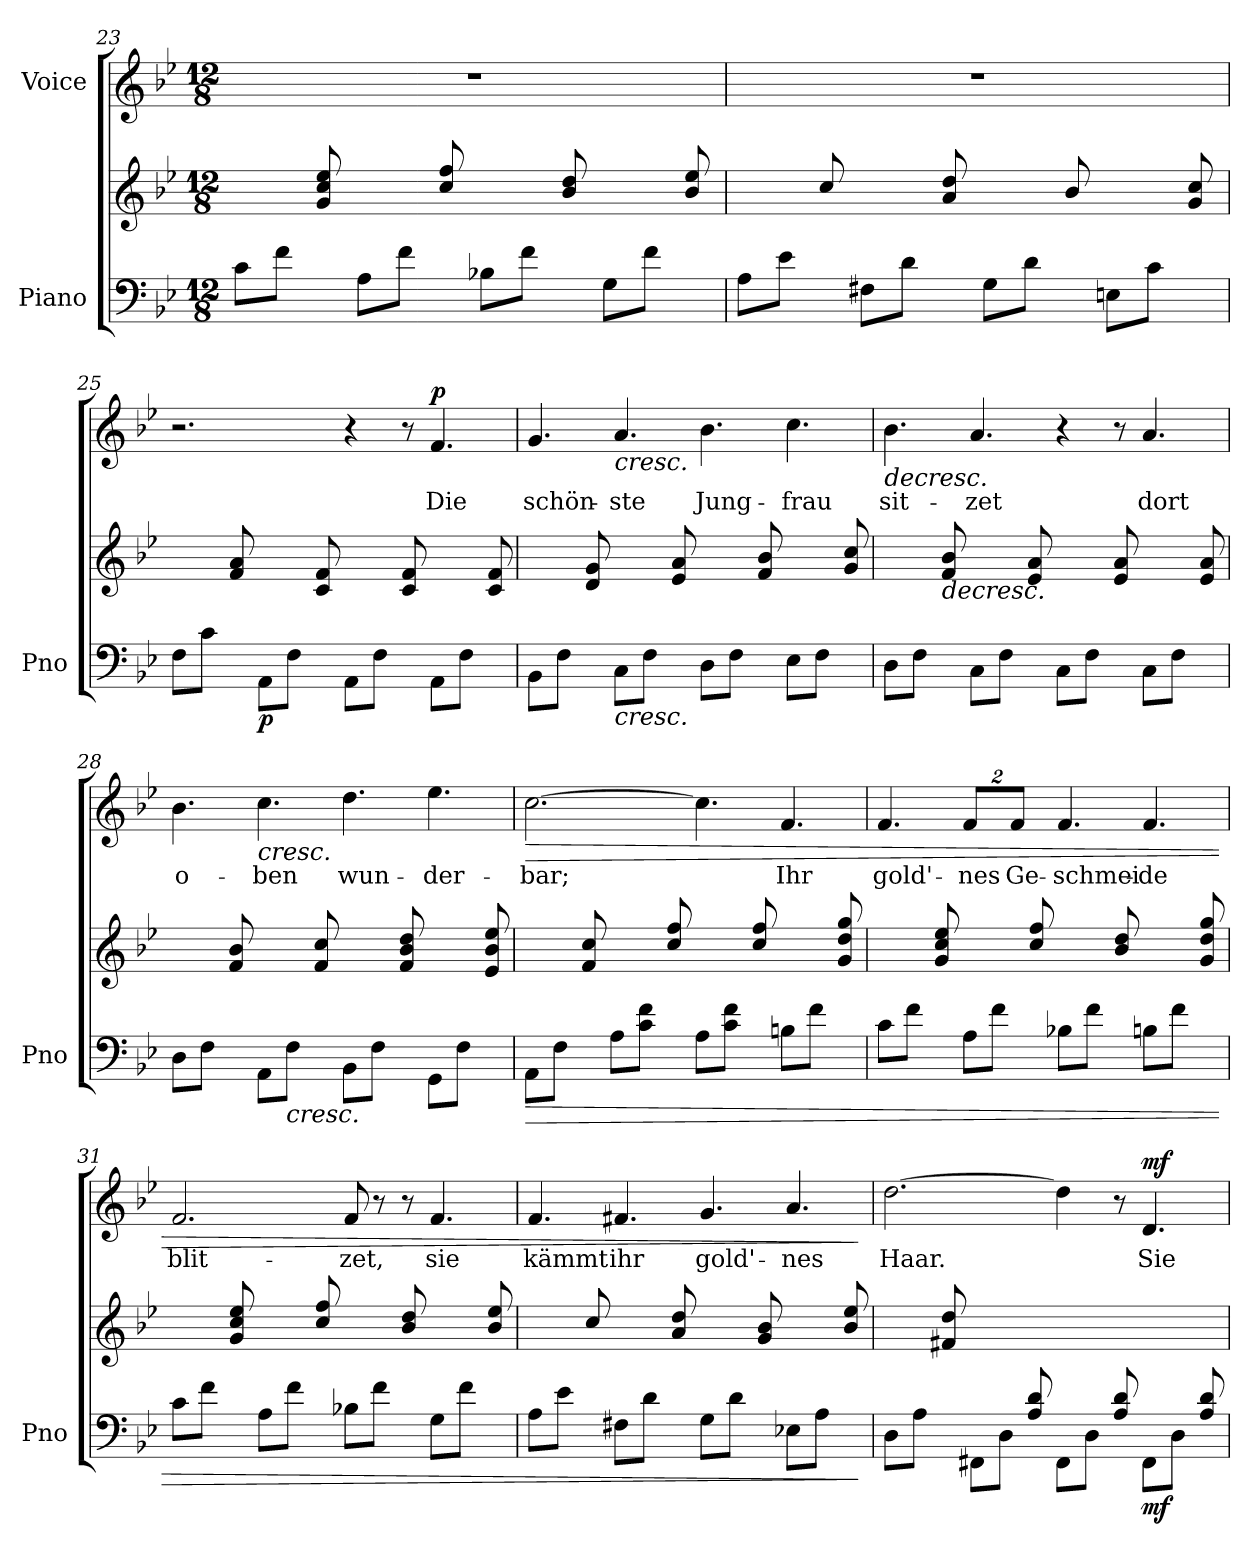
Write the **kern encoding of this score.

**kern	**kern	**dynam	**kern	**text	**dynam
*part2	*part2	*part2	*part1	*part1	*part1
*staff3	*staff2	*staff2/3	*staff1	*staff1	*staff1
*I"Piano	*	*	*I"Voice	*	*
*I'Pno	*	*	*	*	*
*clefF4	*clefG2	*	*clefG2	*	*
*k[b-e-]	*k[b-e-]	*	*k[b-e-]	*	*
*M12/8	*M12/8	*	*M12/8	*	*
=23	=23	=23	=23	=23	=23
*	*^	*	*	*	*
(8c\L	1.ryy	4ryy	.	1.r	.	.
8f\J	.	.	.	.	.	.
8ryy	.	8g/ 8cc/ 8ee-/)	.	.	.	.
(8A\L	.	4ryy	.	.	.	.
8f\J	.	.	.	.	.	.
8ryy	.	8cc/ 8ff/)	.	.	.	.
(8B-X\L	.	4ryy	.	.	.	.
8f\J	.	.	.	.	.	.
8ryy	.	8b-/ 8dd/)	.	.	.	.
(8G\L	.	4ryy	.	.	.	.
8f\J	.	.	.	.	.	.
8ryy	.	8b-/ 8ee-/)	.	.	.	.
!!LO:LB:g=z
=24	=24	=24	=24	=24	=24	=24
(8A\L	1.ryy	4ryy	.	1.r	.	.
8e-\J	.	.	.	.	.	.
8ryy	.	8cc/)	.	.	.	.
(8F#X\L	.	4ryy	.	.	.	.
8d\J	.	.	.	.	.	.
8ryy	.	8a/ 8dd/)	.	.	.	.
(8G\L	.	4ryy	.	.	.	.
8d\J	.	.	.	.	.	.
8ryy	.	8b-/)	.	.	.	.
(8En\L	.	4ryy	.	.	.	.
8c\J	.	.	.	.	.	.
8ryy	.	8g/ 8cc/)	.	.	.	.
!!LO:LB:g=z
=25	=25	=25	=25	=25	=25	=25
(8F\L	1.ryy	4ryy	.	2.r	.	.
8c\J	.	.	.	.	.	.
8ryy	.	8f/ 8a/)	.	.	.	.
!	!	!	!LO:DY:b=2	!	!	!
(8AA\L	.	4ryy	p	.	.	.
8F\J	.	.	.	.	.	.
8ryy	.	8c/ 8f/)	.	.	.	.
(8AA\L	.	4ryy	.	4r	.	.
8F\J	.	.	.	.	.	.
8ryy	.	8c/ 8f/)	.	8r	.	.
!	!	!	!	!	!LO:LY:b	!LO:DY:b
(8AA\L	.	4ryy	.	4.f/	Die	p
8F\J	.	.	.	.	.	.
8ryy	.	8c/ 8f/)	.	.	.	.
=26	=26	=26	=26	=26	=26	=26
!	!	!	!	!	!LO:LY:b	!
(8BB-\L	1.ryy	4ryy	.	4.g/	schön-	.
8F\J	.	.	.	.	.	.
8ryy	.	8d/ 8g/)	.	.	.	.
!	!	!	!LO:HP:b=2	!	!LO:LY:b	!LO:HP:b
(8C\L	.	4ryy	<	4.a/	-ste	<
8F\J	.	.	.	.	.	.
8ryy	.	8e-/ 8a/)	.	.	.	.
!	!	!	!	!	!LO:LY:b	!
(8D\L	.	4ryy	.	4.b-\	Jung-	.
8F\J	.	.	.	.	.	.
8ryy	.	8f/ 8b-/)	.	.	.	.
!	!	!	!	!	!LO:LY:b	!
(8E-\L	.	4ryy	.	4.cc\	-frau	.
8F\J	.	.	.	.	.	.
8ryy	.	8g/ 8cc/)	.	.	.	.
!!LO:PB:g=z
=27	=27	=27	=27	=27	=27	=27
!	!	!	!	!	!LO:LY:b	!LO:HP:b
(8D\L	1.ryy	4ryy	.	4.b-\	sit-	>
8F\J	.	.	.	.	.	.
!	!	!	!LO:HP:b	!	!	!
8ryy	.	8f/ 8b-/)	>	.	.	.
!	!	!	!	!	!LO:LY:b	!
(8C\L	.	4ryy	.	4.a/	-zet	.
8F\J	.	.	.	.	.	.
8ryy	.	8e-/ 8a/)	.	.	.	.
(8C\L	.	4ryy	[	4r	.	[
8F\J	.	.	.	.	.	.
8ryy	.	8e-/ 8a/)	.	8r	.	.
!	!	!	!	!	!LO:LY:b	!
(8C\L	.	4ryy	.	4.a/	dort	.
8F\J	.	.	.	.	.	.
8ryy	.	8e-/ 8a/)	.	.	.	.
!!LO:LB:g=z
=28	=28	=28	=28	=28	=28	=28
!	!	!	!	!	!LO:LY:b	!
(8D\L	1.ryy	4ryy	.	4.b-\	o-	.
8F\J	.	.	.	.	.	.
8ryy	.	8f/ 8b-/)	.	.	.	.
!	!	!	!	!	!LO:LY:b	!LO:HP:b
(8AA\L	.	4ryy	.	4.cc\	-ben	<
!	!	!	!LO:HP:b=2	!	!	!
8F\J	.	.	<	.	.	.
8ryy	.	8f/ 8cc/)	.	.	.	.
!	!	!	!	!	!LO:LY:b	!
((8BB-\L	.	4ryy	.	4.dd\	wun-	.
8F\J	.	.	.	.	.	.
8ryy	.	8f/ 8b-/ 8dd/))	.	.	.	.
!	!	!	!	!	!LO:LY:b	!
((8GG\L	.	4ryy	.	4.ee-\	-der-	.
8F\J	.	.	.	.	.	.
8ryy	.	8e-/ 8b-/ 8ee-/))	.	.	.	.
*	*v	*v	*	*	*	*
.	.	]	.	.	]
=29	=29	=29	=29	=29	=29
!	!	!LO:HP:b=2	!	!LO:LY:b	!LO:HP:b
*	*^	*	*	*	*
(8AA\L	1.ryy	4ryy	>	[2.cc\	-bar;	>
8F\J	.	.	.	.	.	.
8ryy	.	8f/ 8cc/)	.	.	.	.
(8A\L	.	4ryy	.	.	.	.
8c\ 8f\J	.	.	.	.	.	.
8ryy	.	8cc/ 8ff/)	.	.	.	.
(8A\L	.	4ryy	[	4.cc\]	.	[
8c\ 8f\J	.	.	.	.	.	.
8ryy	.	8cc/ 8ff/)	.	.	.	.
!	!	!	!	!	!LO:LY:b	!
(8Bn\L	.	4ryy	.	4.f/	Ihr	.
8f\J	.	.	.	.	.	.
8ryy	.	8g/ 8dd/ 8gg/)	.	.	.	.
!!LO:LB:g=z
=30	=30	=30	=30	=30	=30	=30
!	!	!	!	!	!LO:LY:b	!
(8c\L	1.ryy	4ryy	.	4.f/	gold'-	.
8f\J	.	.	.	.	.	.
8ryy	.	8g/ 8cc/ 8ee-/)	.	.	.	.
!	!	!	!	!	!LO:LY:b	!
(8A\L	.	4ryy	.	16%3f/L	nes	.
8f\J	.	.	.	.	.	.
!	!	!	!	!	!LO:LY:b	!
.	.	.	.	16%3f/J	Ge-	.
8ryy	.	8cc/ 8ff/)	.	.	.	.
!	!	!	!	!	!LO:LY:b	!
(8B-X\L	.	4ryy	.	4.f/	-schmei-	.
8f\J	.	.	.	.	.	.
8ryy	.	8b-/ 8dd/)	.	.	.	.
!	!	!	!	!	!LO:LY:b	!
(8Bn\L	.	4ryy	.	4.f/	-de	.
8f\J	.	.	.	.	.	.
8ryy	.	8g/ 8dd/ 8gg/)	.	.	.	.
!!LO:LB:g=z
=31	=31	=31	=31	=31	=31	=31
!	!	!	!	!	!LO:LY:b	!
(8c\L	1.ryy	4ryy	.	2.f/	blit-	.
8f\J	.	.	.	.	.	.
8ryy	.	8g/ 8cc/ 8ee-/)	.	.	.	.
(8A\L	.	4ryy	.	.	.	.
8f\J	.	.	.	.	.	.
8ryy	.	8cc/ 8ff/)	.	.	.	.
!	!	!	!	!	!LO:LY:b	!
(8B-X\L	.	4ryy	.	8f/	-zet,	.
8f\J	.	.	.	8r	.	.
8ryy	.	8b-/ 8dd/)	.	8r	.	.
!	!	!	!	!	!LO:LY:b	!
(8G\L	.	4ryy	.	4.f/	sie	.
8f\J	.	.	.	.	.	.
8ryy	.	8b-/ 8ee-/)	.	.	.	.
=32	=32	=32	=32	=32	=32	=32
!	!	!	!	!	!LO:LY:b	!
(8A\L	1.ryy	4ryy	.	4.f/	kämmt	.
8e-\J	.	.	.	.	.	.
8ryy	.	8cc/)	.	.	.	.
!	!	!	!	!	!LO:LY:b	!
(8F#X\L	.	4ryy	.	4.f#X/	ihr	.
8d\J	.	.	.	.	.	.
8ryy	.	8a/ 8dd/)	.	.	.	.
!	!	!	!	!	!LO:LY:b	!
(8G\L	.	4ryy	.	4.g/	gold'-	.
8d\J	.	.	.	.	.	.
8ryy	.	8g/ 8b-/)	.	.	.	.
!	!	!	!	!	!LO:LY:b	!
(8E-X\L	.	4ryy	.	4.a/	-nes	.
8A\J	.	.	.	.	.	.
8ryy	.	8b-/ 8ee-/)	.	.	.	.
*	*v	*v	*	*	*	*
.	.	]	.	.	]
!!LO:PB:g=z
=33	=33	=33	=33	=33	=33
*	*^	*	*	*	*
!	!	!	!	!	!LO:LY:b	!
(8D\L	1.ryy	4ryy	.	[2.dd\	Haar.	.
8A\J	.	.	.	.	.	.
8ryy	.	8f#X/ 8dd/)	.	.	.	.
8FF#X\L	.	1ryy	.	.	.	.
8D\J	.	.	.	.	.	.
8A/ 8d/	.	.	.	.	.	.
8FF#\L	.	.	.	4dd\]	.	.
8D\J	.	.	.	.	.	.
8A/ 8d/	.	.	.	8r	.	.
!	!	!	!LO:DY:b=2	!	!LO:LY:b	!LO:DY:b
8FF#\L	.	.	mf	4.d/	Sie	mf
8D\J	.	.	.	.	.	.
8A/ 8d/	.	8ryy	.	.	.	.
*	*v	*v	*	*	*	*
=	=	=	=	=	=
*-	*-	*-	*-	*-	*-
